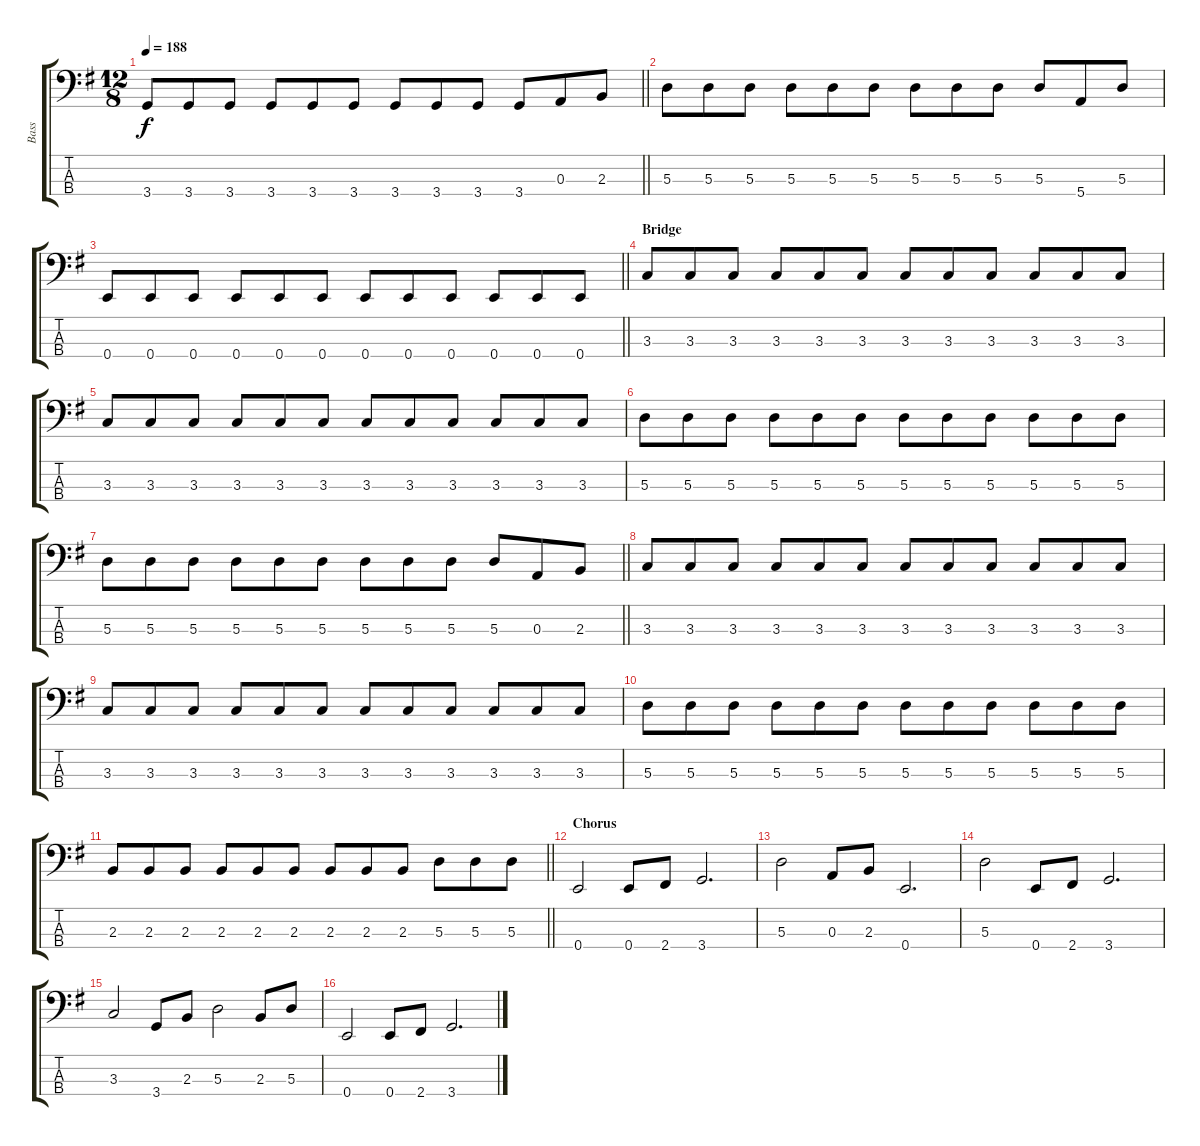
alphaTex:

\track ("Bass" "Bass") {instrument electricbassfinger}
\staff {score tabs}
\tuning (G2 D2 A1 E1) {hide}
\ts (12 8)
\tempo 188
\clef f4
\barLineRight lightlight
\ks g
3.4.8{dy f} 3.4.8 3.4.8 3.4.8 3.4.8 3.4.8 3.4.8 3.4.8 3.4.8 3.4.8 0.3.8 2.3.8 |
5.3.8 5.3.8 5.3.8 5.3.8 5.3.8 5.3.8 5.3.8 5.3.8 5.3.8 5.3.8 5.4.8 5.3.8 |
\barLineRight lightlight
0.4.8 0.4.8 0.4.8 0.4.8 0.4.8 0.4.8 0.4.8 0.4.8 0.4.8 0.4.8 0.4.8 0.4.8 |
\section ("" "Bridge")
3.3.8 3.3.8 3.3.8 3.3.8 3.3.8 3.3.8 3.3.8 3.3.8 3.3.8 3.3.8 3.3.8 3.3.8 |
3.3.8 3.3.8 3.3.8 3.3.8 3.3.8 3.3.8 3.3.8 3.3.8 3.3.8 3.3.8 3.3.8 3.3.8 |
5.3.8 5.3.8 5.3.8 5.3.8 5.3.8 5.3.8 5.3.8 5.3.8 5.3.8 5.3.8 5.3.8 5.3.8 |
\barLineRight lightlight
5.3.8 5.3.8 5.3.8 5.3.8 5.3.8 5.3.8 5.3.8 5.3.8 5.3.8 5.3.8 0.3.8 2.3.8 |
3.3.8 3.3.8 3.3.8 3.3.8 3.3.8 3.3.8 3.3.8 3.3.8 3.3.8 3.3.8 3.3.8 3.3.8 |
3.3.8 3.3.8 3.3.8 3.3.8 3.3.8 3.3.8 3.3.8 3.3.8 3.3.8 3.3.8 3.3.8 3.3.8 |
5.3.8 5.3.8 5.3.8 5.3.8 5.3.8 5.3.8 5.3.8 5.3.8 5.3.8 5.3.8 5.3.8 5.3.8 |
\barLineRight lightlight
2.3.8 2.3.8 2.3.8 2.3.8 2.3.8 2.3.8 2.3.8 2.3.8 2.3.8 5.3.8 5.3.8 5.3.8 |
\section ("" "Chorus")
0.4.2 0.4.8 2.4.8 3.4.2{d} |
5.3.2 0.3.8 2.3.8 0.4.2{d} |
5.3.2 0.4.8 2.4.8 3.4.2{d} |
3.3.2 3.4.8 2.3.8 5.3.2 2.3.8 5.3.8 |
0.4.2 0.4.8 2.4.8 3.4.2{d}
